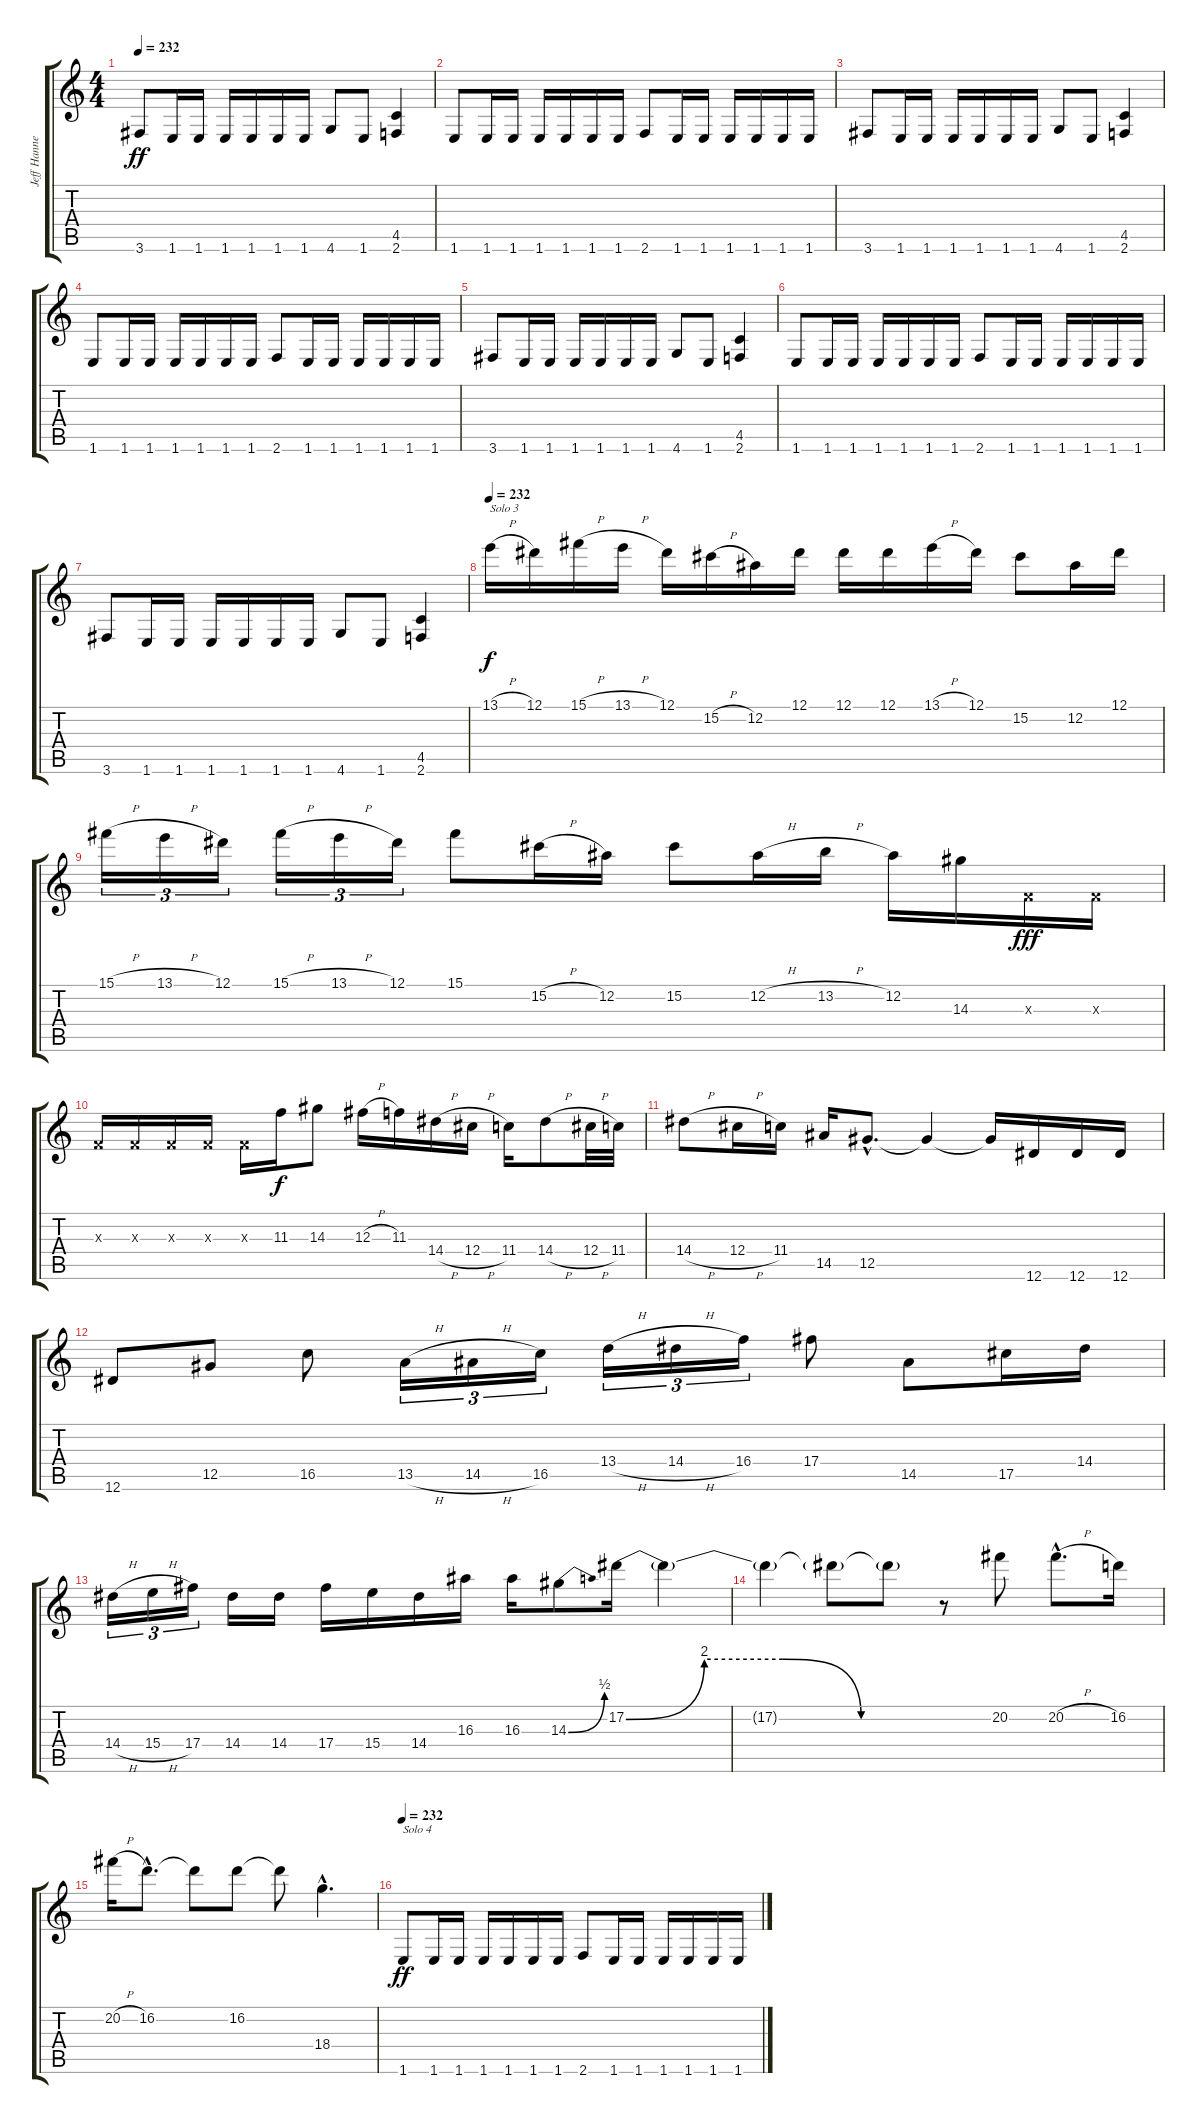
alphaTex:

\track ("Jeff Hanneman" "Jeff Hanne") {instrument distortionguitar}
\staff {score tabs}
\tuning (Eb4 Bb3 Gb3 Db3 Ab2 Eb2) {hide}
\ts (4 4)
\tempo 232
\clef g2
\ks c
3.6.8{dy ff} 1.6.16 1.6.16 1.6.16 1.6.16 1.6.16 1.6.16 4.6.8 1.6.8 (4.5 2.6).4 |
1.6.8 1.6.16 1.6.16 1.6.16 1.6.16 1.6.16 1.6.16 2.6.8 1.6.16 1.6.16 1.6.16 1.6.16 1.6.16 1.6.16 |
3.6.8 1.6.16 1.6.16 1.6.16 1.6.16 1.6.16 1.6.16 4.6.8 1.6.8 (4.5 2.6).4 |
1.6.8 1.6.16 1.6.16 1.6.16 1.6.16 1.6.16 1.6.16 2.6.8 1.6.16 1.6.16 1.6.16 1.6.16 1.6.16 1.6.16 |
3.6.8 1.6.16 1.6.16 1.6.16 1.6.16 1.6.16 1.6.16 4.6.8 1.6.8 (4.5 2.6).4 |
1.6.8 1.6.16 1.6.16 1.6.16 1.6.16 1.6.16 1.6.16 2.6.8 1.6.16 1.6.16 1.6.16 1.6.16 1.6.16 1.6.16 |
3.6.8 1.6.16 1.6.16 1.6.16 1.6.16 1.6.16 1.6.16 4.6.8 1.6.8 (4.5 2.6).4 |
\tempo 232
13.1{h}.16{txt "Solo 3" dy f volume 15} 12.1.16 15.1{h}.16 13.1{h}.16 12.1.16 15.2{h}.16 12.2.16 12.1.16 12.1.16 12.1.16 13.1{h}.16 12.1.16 15.2.8 12.2.16 12.1.16 |
15.1{h}.16{tu (3 2)} 13.1{h}.16{tu (3 2)} 12.1.16{tu (3 2)} 15.1{h}.16{tu (3 2)} 13.1{h}.16{tu (3 2)} 12.1.16{tu (3 2)} 15.1.8 15.2{h}.16 12.2.16 15.2.8 12.2{h}.16 13.2{h}.16 12.2.16 14.3.16 -1.3{x}.16{dy fff} -1.3{x}.16 |
-1.3{x}.16 -1.3{x}.16 -1.3{x}.16 -1.3{x}.16 -1.3{x}.16 11.3.16{dy f} 14.3.8 12.3{h}.16 11.3.16 14.4{h}.16 12.4{h}.16 11.4.16 14.4{h}.8 12.4{h}.32 11.4.32 |
14.4{h}.8 12.4{h}.16 11.4.16 14.5.16 12.5{hac}.8{d} 12.5{t}.4 12.5{t}.16 12.6.16 12.6.16 12.6.16 |
12.6.8 12.5.8 16.5.8 13.5{h}.16{tu (3 2)} 14.5{h}.16{tu (3 2)} 16.5.16{tu (3 2)} 13.4{h}.16{tu (3 2)} 14.4{h}.16{tu (3 2)} 16.4.16{tu (3 2)} 17.4.8 14.5.8 17.5.16 14.4.16 |
14.4{h}.16{tu (3 2)} 15.4{h}.16{tu (3 2)} 17.4.16{tu (3 2)} 14.4.16 14.4.16 17.4.16 15.4.16 14.4.16 16.3.16 16.3.16 14.3{be (bend 0 0 60 2)}.8 17.2{be (custom 0 0 15 8 30 8 45 0 60 0)}.16 17.2{t}.4 |
17.2{t}.4 17.2{t}.8 17.2{t}.8 r.8 20.2.8 20.2{h hac}.8{d} 16.2.16 |
20.2{h}.16 16.2{hac}.8{d} 16.2{t}.8 16.2.8 16.2{t}.8 18.4{hac}.4{d} |
\tempo 232
1.6.8{txt "Solo 4" dy ff volume 14} 1.6.16 1.6.16 1.6.16 1.6.16 1.6.16 1.6.16 2.6.8 1.6.16 1.6.16 1.6.16 1.6.16 1.6.16 1.6.16
